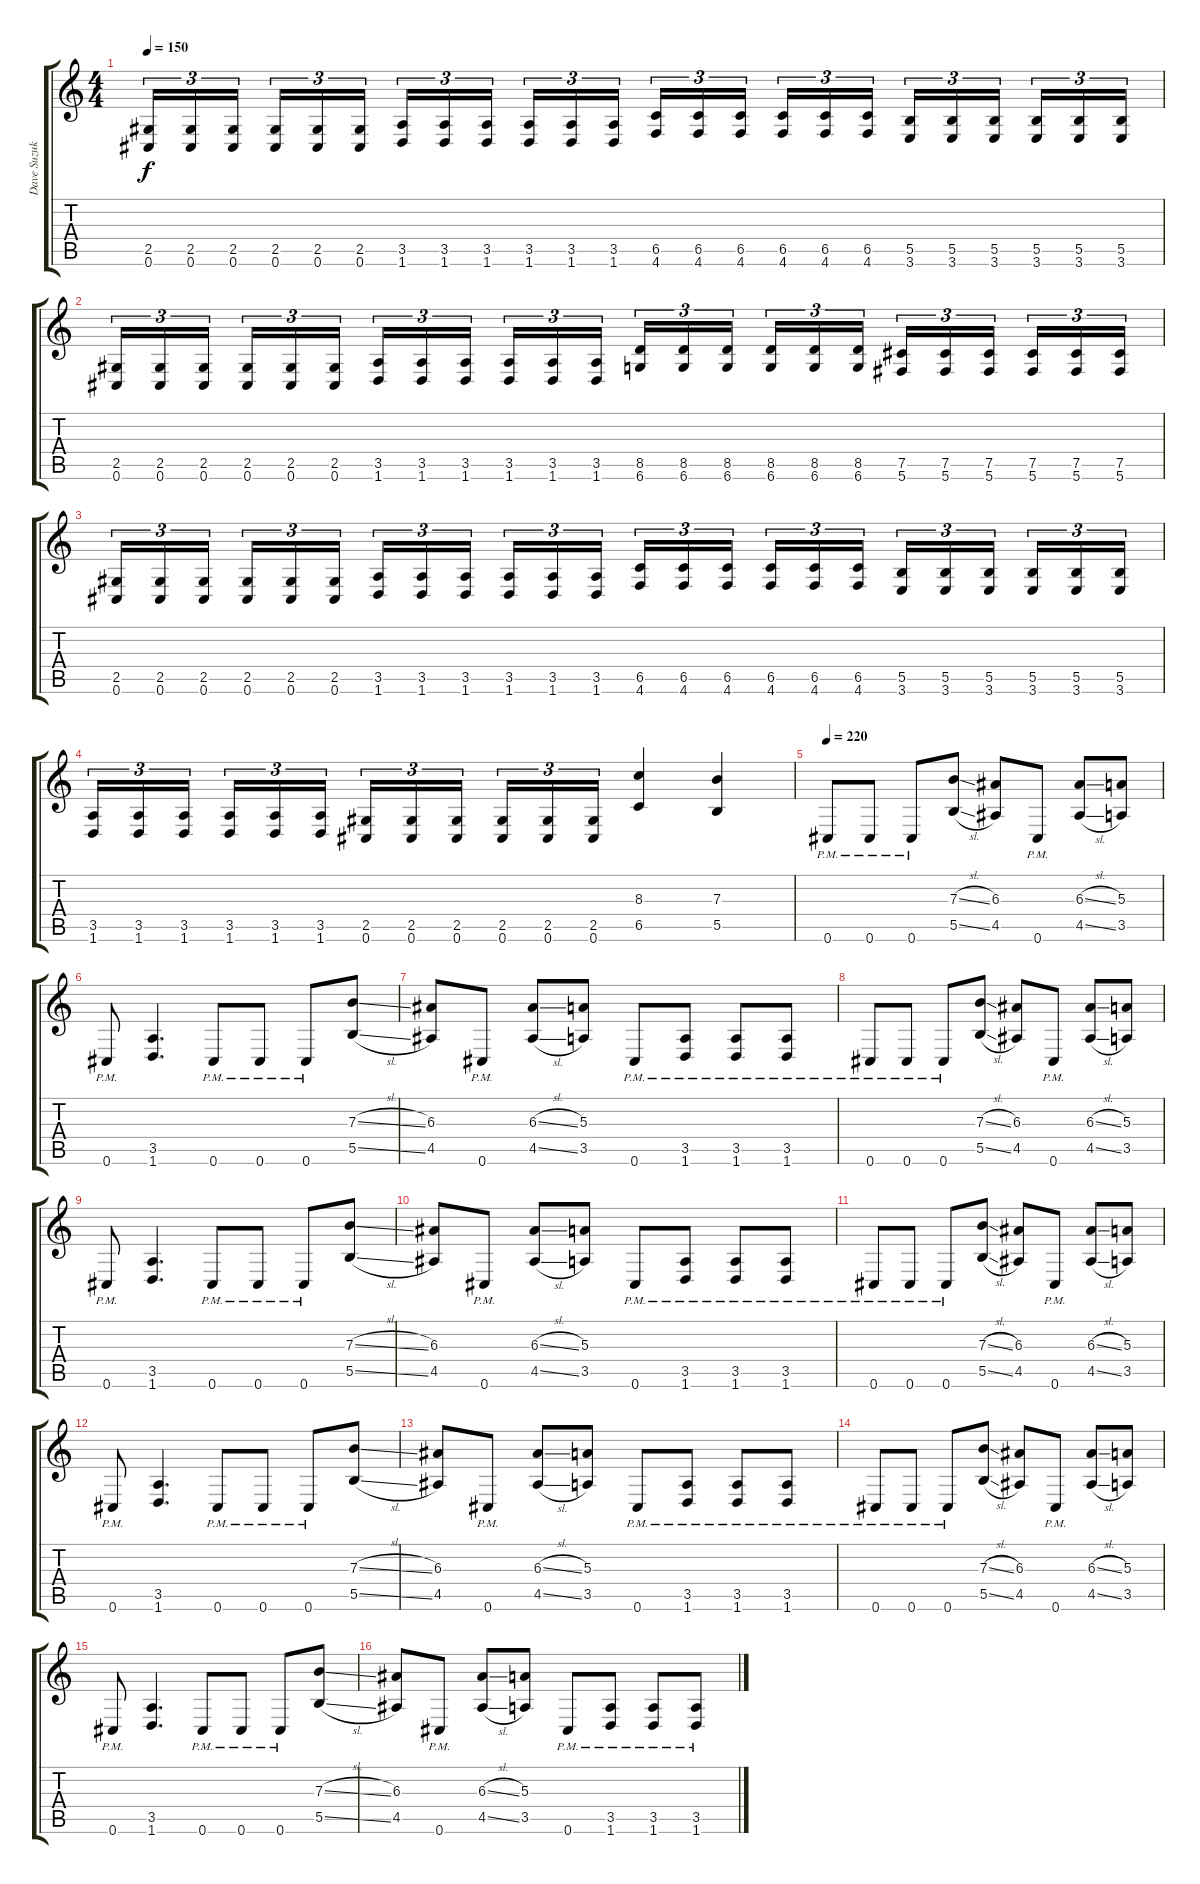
\track ("Dave Suzuki - Lead" "Dave Suzuk") {instrument distortionguitar}
\staff {score tabs}
\tuning (Db4 Ab3 E3 B2 Gb2 Db2) {hide}
\ts (4 4)
\tempo 150
\clef g2
\ks c
(2.5 0.6).16{tu (3 2) dy f} (2.5 0.6).16{tu (3 2)} (2.5 0.6).16{tu (3 2) beam splitsecondary} (2.5 0.6).16{tu (3 2)} (2.5 0.6).16{tu (3 2)} (2.5 0.6).16{tu (3 2)} (3.5 1.6).16{tu (3 2)} (3.5 1.6).16{tu (3 2)} (3.5 1.6).16{tu (3 2) beam splitsecondary} (3.5 1.6).16{tu (3 2)} (3.5 1.6).16{tu (3 2)} (3.5 1.6).16{tu (3 2)} (6.5 4.6).16{tu (3 2)} (6.5 4.6).16{tu (3 2)} (6.5 4.6).16{tu (3 2) beam splitsecondary} (6.5 4.6).16{tu (3 2)} (6.5 4.6).16{tu (3 2)} (6.5 4.6).16{tu (3 2)} (5.5 3.6).16{tu (3 2)} (5.5 3.6).16{tu (3 2)} (5.5 3.6).16{tu (3 2) beam splitsecondary} (5.5 3.6).16{tu (3 2)} (5.5 3.6).16{tu (3 2)} (5.5 3.6).16{tu (3 2)} |
(2.5 0.6).16{tu (3 2)} (2.5 0.6).16{tu (3 2)} (2.5 0.6).16{tu (3 2) beam splitsecondary} (2.5 0.6).16{tu (3 2)} (2.5 0.6).16{tu (3 2)} (2.5 0.6).16{tu (3 2)} (3.5 1.6).16{tu (3 2)} (3.5 1.6).16{tu (3 2)} (3.5 1.6).16{tu (3 2) beam splitsecondary} (3.5 1.6).16{tu (3 2)} (3.5 1.6).16{tu (3 2)} (3.5 1.6).16{tu (3 2)} (8.5 6.6).16{tu (3 2)} (8.5 6.6).16{tu (3 2)} (8.5 6.6).16{tu (3 2) beam splitsecondary} (8.5 6.6).16{tu (3 2)} (8.5 6.6).16{tu (3 2)} (8.5 6.6).16{tu (3 2)} (7.5 5.6).16{tu (3 2)} (7.5 5.6).16{tu (3 2)} (7.5 5.6).16{tu (3 2) beam splitsecondary} (7.5 5.6).16{tu (3 2)} (7.5 5.6).16{tu (3 2)} (7.5 5.6).16{tu (3 2)} |
(2.5 0.6).16{tu (3 2)} (2.5 0.6).16{tu (3 2)} (2.5 0.6).16{tu (3 2) beam splitsecondary} (2.5 0.6).16{tu (3 2)} (2.5 0.6).16{tu (3 2)} (2.5 0.6).16{tu (3 2)} (3.5 1.6).16{tu (3 2)} (3.5 1.6).16{tu (3 2)} (3.5 1.6).16{tu (3 2) beam splitsecondary} (3.5 1.6).16{tu (3 2)} (3.5 1.6).16{tu (3 2)} (3.5 1.6).16{tu (3 2)} (6.5 4.6).16{tu (3 2)} (6.5 4.6).16{tu (3 2)} (6.5 4.6).16{tu (3 2) beam splitsecondary} (6.5 4.6).16{tu (3 2)} (6.5 4.6).16{tu (3 2)} (6.5 4.6).16{tu (3 2)} (5.5 3.6).16{tu (3 2)} (5.5 3.6).16{tu (3 2)} (5.5 3.6).16{tu (3 2) beam splitsecondary} (5.5 3.6).16{tu (3 2)} (5.5 3.6).16{tu (3 2)} (5.5 3.6).16{tu (3 2)} |
(3.5 1.6).16{tu (3 2)} (3.5 1.6).16{tu (3 2)} (3.5 1.6).16{tu (3 2) beam splitsecondary} (3.5 1.6).16{tu (3 2)} (3.5 1.6).16{tu (3 2)} (3.5 1.6).16{tu (3 2)} (2.5 0.6).16{tu (3 2)} (2.5 0.6).16{tu (3 2)} (2.5 0.6).16{tu (3 2) beam splitsecondary} (2.5 0.6).16{tu (3 2)} (2.5 0.6).16{tu (3 2)} (2.5 0.6).16{tu (3 2)} (8.3 6.5).4 (7.3 5.5).4 |
\tempo 220
0.6{pm}.8 0.6{pm}.8 0.6{pm}.8 (7.3{sl} 5.5{sl}).8 (6.3 4.5).8 0.6{pm}.8 (6.3{sl} 4.5{sl}).8 (5.3 3.5).8 |
0.6{pm}.8 (3.5 1.6).4{d} 0.6{pm}.8 0.6{pm}.8 0.6{pm}.8 (7.3{sl} 5.5{sl}).8 |
(6.3 4.5).8 0.6{pm}.8 (6.3{sl} 4.5{sl}).8 (5.3 3.5).8 0.6{pm}.8 (3.5{pm} 1.6{pm}).8 (3.5{pm} 1.6{pm}).8 (3.5{pm} 1.6{pm}).8 |
0.6{pm}.8 0.6{pm}.8 0.6{pm}.8 (7.3{sl} 5.5{sl}).8 (6.3 4.5).8 0.6{pm}.8 (6.3{sl} 4.5{sl}).8 (5.3 3.5).8 |
0.6{pm}.8 (3.5 1.6).4{d} 0.6{pm}.8 0.6{pm}.8 0.6{pm}.8 (7.3{sl} 5.5{sl}).8 |
(6.3 4.5).8 0.6{pm}.8 (6.3{sl} 4.5{sl}).8 (5.3 3.5).8 0.6{pm}.8 (3.5{pm} 1.6{pm}).8 (3.5{pm} 1.6{pm}).8 (3.5{pm} 1.6{pm}).8 |
0.6{pm}.8 0.6{pm}.8 0.6{pm}.8 (7.3{sl} 5.5{sl}).8 (6.3 4.5).8 0.6{pm}.8 (6.3{sl} 4.5{sl}).8 (5.3 3.5).8 |
0.6{pm}.8 (3.5 1.6).4{d} 0.6{pm}.8 0.6{pm}.8 0.6{pm}.8 (7.3{sl} 5.5{sl}).8 |
(6.3 4.5).8 0.6{pm}.8 (6.3{sl} 4.5{sl}).8 (5.3 3.5).8 0.6{pm}.8 (3.5{pm} 1.6{pm}).8 (3.5{pm} 1.6{pm}).8 (3.5{pm} 1.6{pm}).8 |
0.6{pm}.8 0.6{pm}.8 0.6{pm}.8 (7.3{sl} 5.5{sl}).8 (6.3 4.5).8 0.6{pm}.8 (6.3{sl} 4.5{sl}).8 (5.3 3.5).8 |
0.6{pm}.8 (3.5 1.6).4{d} 0.6{pm}.8 0.6{pm}.8 0.6{pm}.8 (7.3{sl} 5.5{sl}).8 |
(6.3 4.5).8 0.6{pm}.8 (6.3{sl} 4.5{sl}).8 (5.3 3.5).8 0.6{pm}.8 (3.5{pm} 1.6{pm}).8 (3.5{pm} 1.6{pm}).8 (3.5{pm} 1.6{pm}).8
